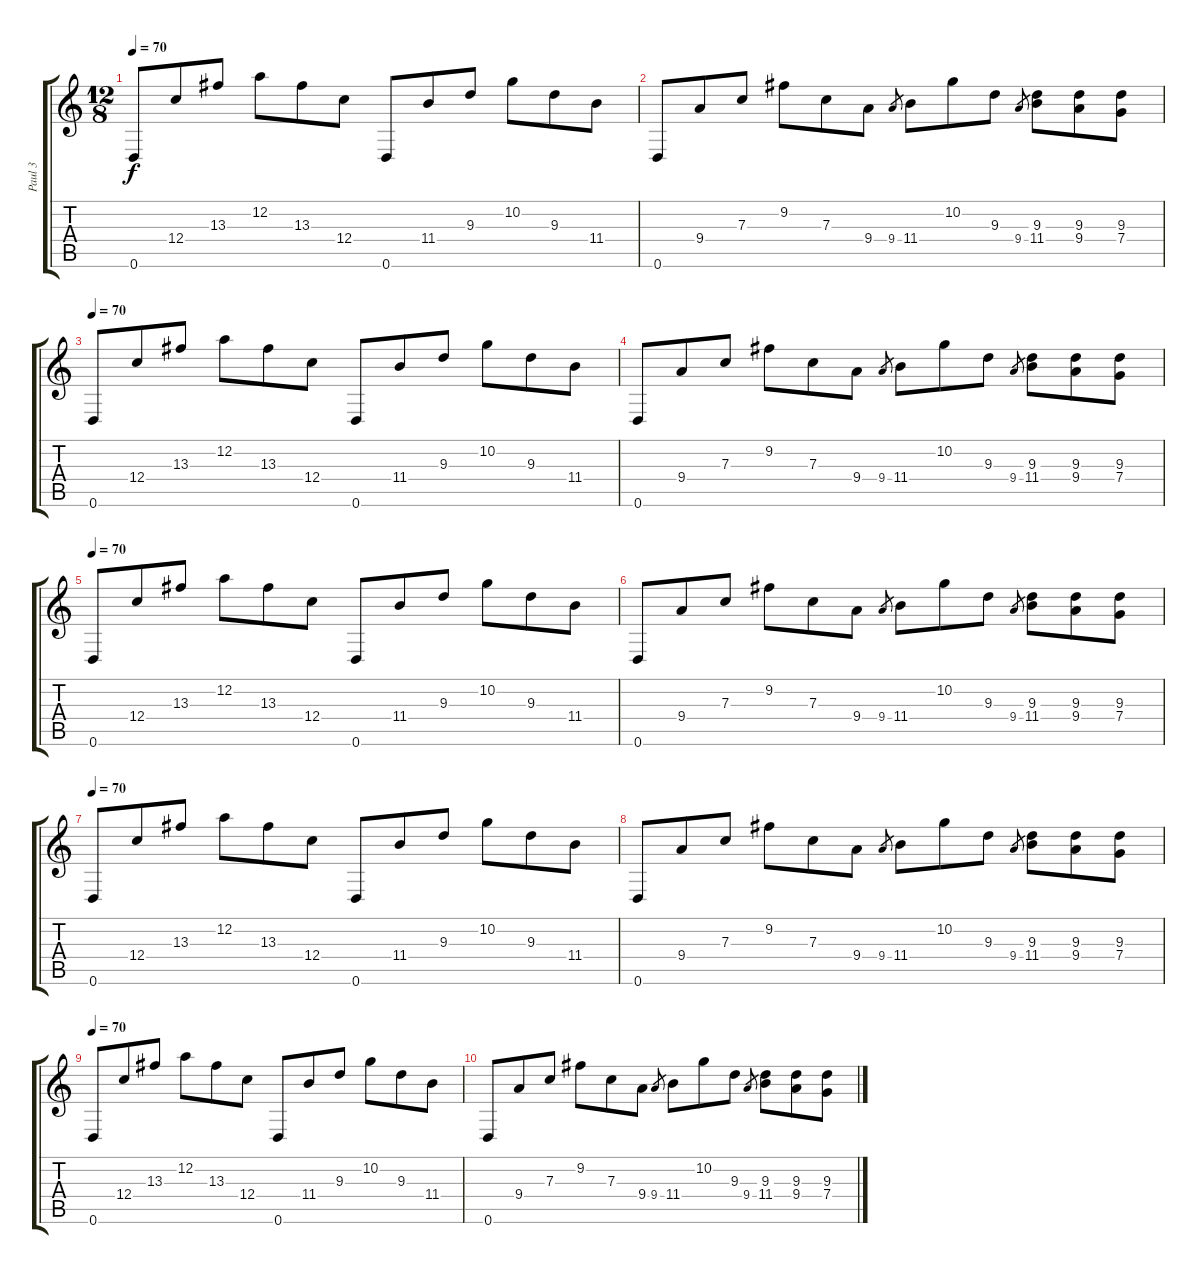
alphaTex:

\track ("Paul 3" "Paul 3") {instrument distortionguitar}
\staff {score tabs}
\tuning (D4 A3 F3 C3 G2 D2) {hide}
\ts (12 8)
\tempo 70
\clef g2
\ks c
0.6.8{dy f} 12.4.8 13.3.8 12.2.8 13.3.8 12.4.8 0.6.8 11.4.8 9.3.8 10.2.8 9.3.8 11.4.8 |
0.6.8 9.4.8 7.3.8 9.2.8 7.3.8 9.4.8 9.4.8{gr} 11.4.8 10.2.8 9.3.8 9.4.8{gr} (9.3 11.4).8 (9.3 9.4).8 (9.3 7.4).8 |
\tempo 70
0.6.8 12.4.8 13.3.8 12.2.8 13.3.8 12.4.8 0.6.8 11.4.8 9.3.8 10.2.8 9.3.8 11.4.8 |
0.6.8 9.4.8 7.3.8 9.2.8 7.3.8 9.4.8 9.4.8{gr} 11.4.8 10.2.8 9.3.8 9.4.8{gr} (9.3 11.4).8 (9.3 9.4).8 (9.3 7.4).8 |
\tempo 70
0.6.8 12.4.8 13.3.8 12.2.8 13.3.8 12.4.8 0.6.8 11.4.8 9.3.8 10.2.8 9.3.8 11.4.8 |
0.6.8 9.4.8 7.3.8 9.2.8 7.3.8 9.4.8 9.4.8{gr} 11.4.8 10.2.8 9.3.8 9.4.8{gr} (9.3 11.4).8 (9.3 9.4).8 (9.3 7.4).8 |
\tempo 70
0.6.8 12.4.8 13.3.8 12.2.8 13.3.8 12.4.8 0.6.8 11.4.8 9.3.8 10.2.8 9.3.8 11.4.8 |
0.6.8 9.4.8 7.3.8 9.2.8 7.3.8 9.4.8 9.4.8{gr} 11.4.8 10.2.8 9.3.8 9.4.8{gr} (9.3 11.4).8 (9.3 9.4).8 (9.3 7.4).8 |
\tempo 70
0.6.8 12.4.8 13.3.8 12.2.8 13.3.8 12.4.8 0.6.8 11.4.8 9.3.8 10.2.8 9.3.8 11.4.8 |
0.6.8 9.4.8 7.3.8 9.2.8 7.3.8 9.4.8 9.4.8{gr} 11.4.8 10.2.8 9.3.8 9.4.8{gr} (9.3 11.4).8 (9.3 9.4).8 (9.3 7.4).8
